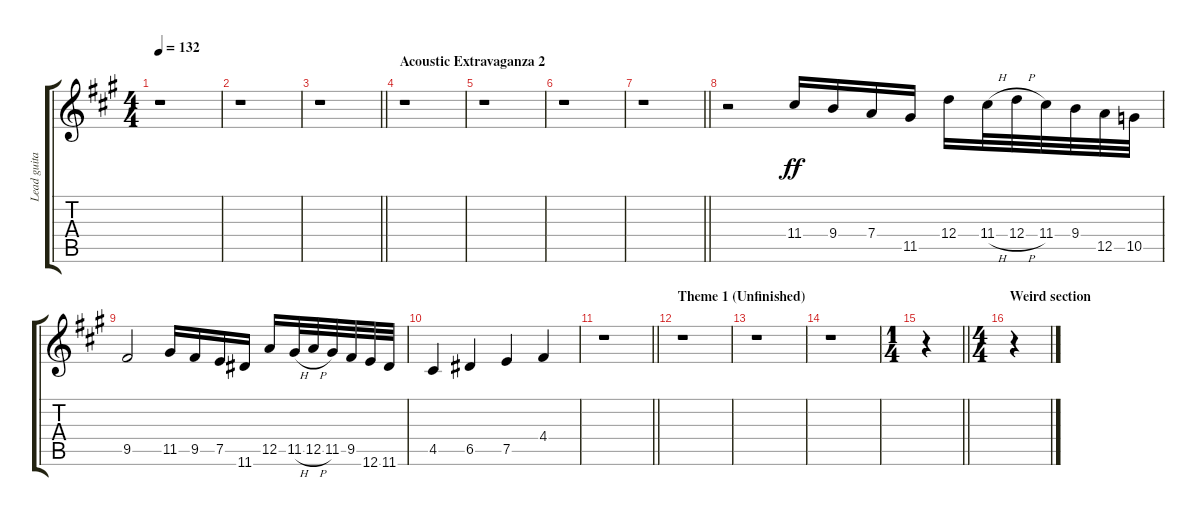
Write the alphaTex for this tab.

\track ("Lead guitar (right channel)" "Lead guita") {instrument distortionguitar}
\staff {score tabs}
\tuning (E4 B3 G3 D3 A2 E2) {hide}
\ts (4 4)
\tempo 132
\clef g2
\ks a
r.1{dy ff} |
r.1 |
\barLineRight lightlight
r.1 |
\section ("" "Acoustic Extravaganza 2")
r.1 |
r.1 |
r.1 |
\barLineRight lightlight
r.1 |
r.2 11.4.16 9.4.16 7.4.16 11.5.16 12.4.16 11.4{h}.32 12.4{h}.32 11.4.32 9.4.32 12.5.32 10.5.32 |
9.5.2 11.5.16 9.5.16 7.5.16 11.6.16 12.5.16 11.5{h}.32 12.5{h}.32 11.5.32 9.5.32 12.6.32 11.6.32 |
4.5.4 6.5.4 7.5.4 4.4.4 |
\barLineRight lightlight
r.1 |
\section ("" "Theme 1 (Unfinished)")
r.1 |
r.1 |
r.1 |
\ts (1 4)
\barLineRight lightlight
r.4 |
\ts (4 4)
\section ("" "Weird section")
r.4
